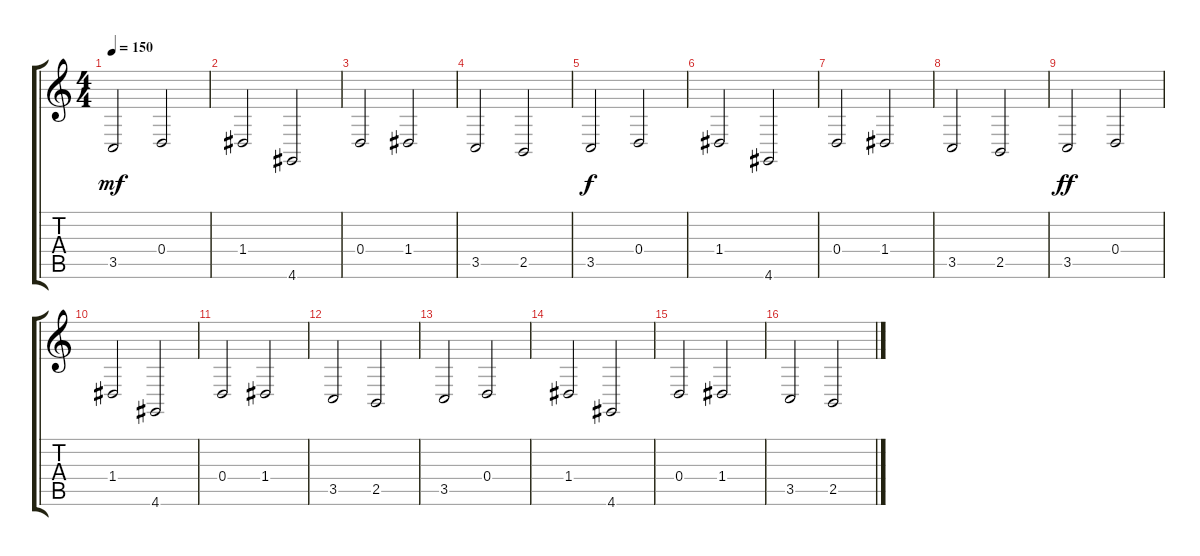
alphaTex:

\track "" {instrument stringensemble1}
\staff {score tabs}
\tuning (E4 B3 G3 D3 A2 E2) {hide}
\ts (4 4)
\tempo 150
\clef g2
\ks c
3.5.2{dy mf} 0.4.2 |
1.4.2 4.6.2 |
0.4.2 1.4.2 |
3.5.2 2.5.2 |
3.5.2{dy f} 0.4.2 |
1.4.2 4.6.2 |
0.4.2 1.4.2 |
3.5.2 2.5.2 |
3.5.2{dy ff} 0.4.2 |
1.4.2 4.6.2 |
0.4.2 1.4.2 |
3.5.2 2.5.2 |
3.5.2 0.4.2 |
1.4.2 4.6.2 |
0.4.2 1.4.2 |
3.5.2 2.5.2
